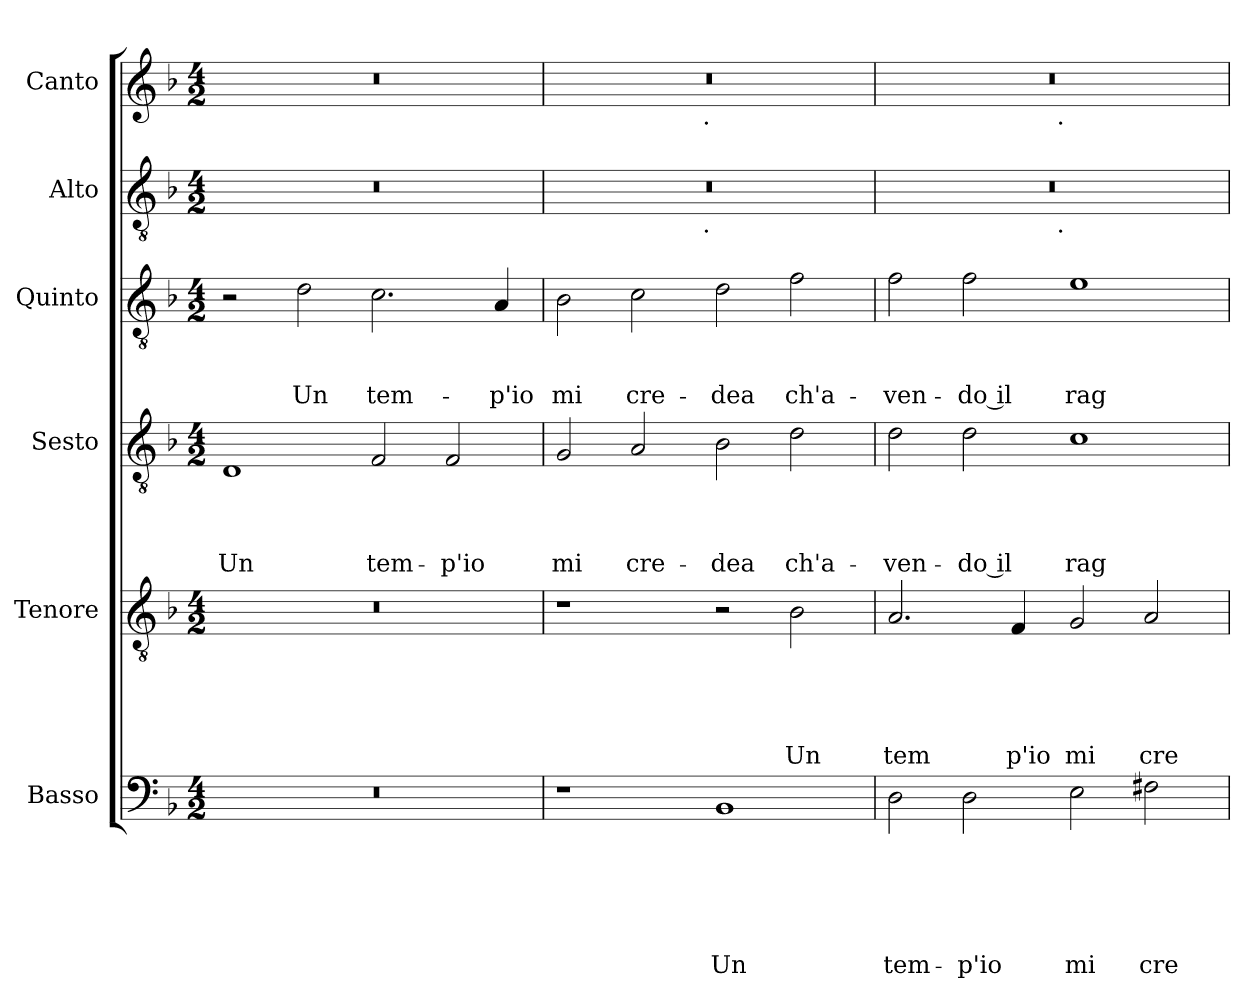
**kern	**text	**text	**text	**text	**text	**text	**kern	**text	**text	**text	**text	**text	**kern	**text	**text	**text	**text	**kern	**text	**text	**text	**kern	**kern
*part6	*part6	*part6	*part6	*part6	*part6	*part6	*part5	*part5	*part5	*part5	*part5	*part5	*part4	*part4	*part4	*part4	*part4	*part3	*part3	*part3	*part3	*part2	*part1
*staff6	*staff6	*staff6	*staff6	*staff6	*staff6	*staff6	*staff5	*staff5	*staff5	*staff5	*staff5	*staff5	*staff4	*staff4	*staff4	*staff4	*staff4	*staff3	*staff3	*staff3	*staff3	*staff2	*staff1
*I"Basso	*	*	*	*	*	*	*I"Tenore	*	*	*	*	*	*I"Sesto	*	*	*	*	*I"Quinto	*	*	*	*I"Alto	*I"Canto
*clefF4	*	*	*	*	*	*	*clefGv2	*	*	*	*	*	*clefGv2	*	*	*	*	*clefGv2	*	*	*	*clefGv2	*clefG2
*k[b-]	*	*	*	*	*	*	*k[b-]	*	*	*	*	*	*k[b-]	*	*	*	*	*k[b-]	*	*	*	*k[b-]	*k[b-]
*F:	*	*	*	*	*	*	*F:	*	*	*	*	*	*F:	*	*	*	*	*F:	*	*	*	*F:	*F:
*M4/2	*	*	*	*	*	*	*M4/2	*	*	*	*	*	*M4/2	*	*	*	*	*M4/2	*	*	*	*M4/2	*M4/2
=1	=1	=1	=1	=1	=1	=1	=1	=1	=1	=1	=1	=1	=1	=1	=1	=1	=1	=1	=1	=1	=1	=1	=1
!	!	!	!	!	!	!	!	!	!	!	!	!	!	!	!	!	!LO:LY:b	!	!	!	!	!	!
0r	.	.	.	.	.	.	0r	.	.	.	.	.	1D	.	.	.	Un	2r	.	.	.	0r	0r
!	!	!	!	!	!	!	!	!	!	!	!	!	!	!	!	!	!	!	!	!	!LO:LY:b	!	!
.	.	.	.	.	.	.	.	.	.	.	.	.	.	.	.	.	.	2d\	.	.	Un	.	.
!	!	!	!	!	!	!	!	!	!	!	!	!	!	!	!	!	!LO:LY:b	!	!	!	!LO:LY:b	!	!
.	.	.	.	.	.	.	.	.	.	.	.	.	2F/	.	.	.	tem-	2.c\	.	.	tem-	.	.
!	!	!	!	!	!	!	!	!	!	!	!	!	!	!	!	!	!LO:LY:b	!	!	!	!	!	!
.	.	.	.	.	.	.	.	.	.	.	.	.	2F/	.	.	.	-p'io	.	.	.	.	.	.
!	!	!	!	!	!	!	!	!	!	!	!	!	!	!	!	!	!	!	!	!	!LO:LY:b	!	!
.	.	.	.	.	.	.	.	.	.	.	.	.	.	.	.	.	.	4A/	.	.	-p'io	.	.
=2	=2	=2	=2	=2	=2	=2	=2	=2	=2	=2	=2	=2	=2	=2	=2	=2	=2	=2	=2	=2	=2	=2	=2
!	!	!	!	!	!	!	!	!	!	!	!	!	!	!	!	!	!LO:LY:b	!	!	!	!LO:LY:b	!	!
*	*	*	*	*	*	*	*	*	*	*	*	*	*	*	*	*	*	*	*	*	*	*^	*^
1r	.	.	.	.	.	.	1r	.	.	.	.	.	2G/	.	.	.	mi	2B-\	.	.	mi	0r	2ryy	0r	2ryy
!	!	!	!	!	!	!	!	!	!	!	!	!	!	!	!	!	!LO:LY:b	!	!	!	!LO:LY:b	!	!	!	!
.	.	.	.	.	.	.	.	.	.	.	.	.	2A/	.	.	.	cre-	2c\	.	.	cre-	.	4...ryy	.	4...ryy
!	!	!	!	!	!	!	!	!	!	!	!	!	!	!	!	!	!	!	!	!	!	!	!	!	!LO:TX:b:t=.
!	!	!	!	!	!	!	!	!	!	!	!	!	!	!	!	!	!	!	!	!	!	!	!LO:TX:b:t=.	!	!
.	.	.	.	.	.	.	.	.	.	.	.	.	.	.	.	.	.	.	.	.	.	.	1ryy	.	1ryy
!	!	!	!	!	!	!LO:LY:b	!	!	!	!	!	!	!	!	!	!	!LO:LY:b	!	!	!	!LO:LY:b	!	!	!	!
1BB-	.	.	.	.	.	Un	2r	.	.	.	.	.	2B-\	.	.	.	-dea	2d\	.	.	-dea	.	.	.	.
!	!	!	!	!	!	!	!	!	!	!	!	!LO:LY:b	!	!	!	!	!LO:LY:b	!	!	!	!LO:LY:b	!	!	!	!
.	.	.	.	.	.	.	2B-\	.	.	.	.	Un	2d\	.	.	.	ch'a-	2f\	.	.	ch'a-	.	.	.	.
.	.	.	.	.	.	.	.	.	.	.	.	.	.	.	.	.	.	.	.	.	.	.	32ryy	.	32ryy
=3	=3	=3	=3	=3	=3	=3	=3	=3	=3	=3	=3	=3	=3	=3	=3	=3	=3	=3	=3	=3	=3	=3	=3	=3	=3
!	!	!	!	!	!	!LO:LY:b	!	!	!	!	!	!LO:LY:b	!	!	!	!	!LO:LY:b	!	!	!	!LO:LY:b	!	!	!	!
2D\	.	.	.	.	.	tem-	2.A/	.	.	.	.	tem	2d\	.	.	.	-ven-	2f\	.	.	-ven-	0r	2ryy	0r	2ryy
!	!	!	!	!	!	!LO:LY:b	!	!	!	!	!	!	!	!	!	!	!LO:LY:b:rj	!	!	!	!LO:LY:b:rj	!	!	!	!
2D\	.	.	.	.	.	-p'io	.	.	.	.	.	.	2d\	.	.	.	-do il	2f\	.	.	-do il	.	4...ryy	.	4...ryy
!	!	!	!	!	!	!	!	!	!	!	!	!LO:LY:b	!	!	!	!	!	!	!	!	!	!	!	!	!
.	.	.	.	.	.	.	4F/	.	.	.	.	p'io	.	.	.	.	.	.	.	.	.	.	.	.	.
!	!	!	!	!	!	!	!	!	!	!	!	!	!	!	!	!	!	!	!	!	!	!	!	!	!LO:TX:b:t=.
!	!	!	!	!	!	!	!	!	!	!	!	!	!	!	!	!	!	!	!	!	!	!	!LO:TX:b:t=.	!	!
.	.	.	.	.	.	.	.	.	.	.	.	.	.	.	.	.	.	.	.	.	.	.	1ryy	.	1ryy
!	!	!	!	!	!	!LO:LY:b	!	!	!	!	!	!LO:LY:b	!	!	!	!	!LO:LY:b	!	!	!	!LO:LY:b	!	!	!	!
2E\	.	.	.	.	.	mi	2G/	.	.	.	.	mi	1c	.	.	.	rag-	1e	.	.	rag-	.	.	.	.
!	!	!	!	!	!	!LO:LY:b	!	!	!	!	!	!LO:LY:b	!	!	!	!	!	!	!	!	!	!	!	!	!
2F#X\	.	.	.	.	.	cre-	2A/	.	.	.	.	cre	.	.	.	.	.	.	.	.	.	.	.	.	.
.	.	.	.	.	.	.	.	.	.	.	.	.	.	.	.	.	.	.	.	.	.	.	32ryy	.	32ryy
*	*	*	*	*	*	*	*	*	*	*	*	*	*	*	*	*	*	*	*	*	*	*v	*v	*	*
*	*	*	*	*	*	*	*	*	*	*	*	*	*	*	*	*	*	*	*	*	*	*	*v	*v
=	=	=	=	=	=	=	=	=	=	=	=	=	=	=	=	=	=	=	=	=	=	=	=
*-	*-	*-	*-	*-	*-	*-	*-	*-	*-	*-	*-	*-	*-	*-	*-	*-	*-	*-	*-	*-	*-	*-	*-
